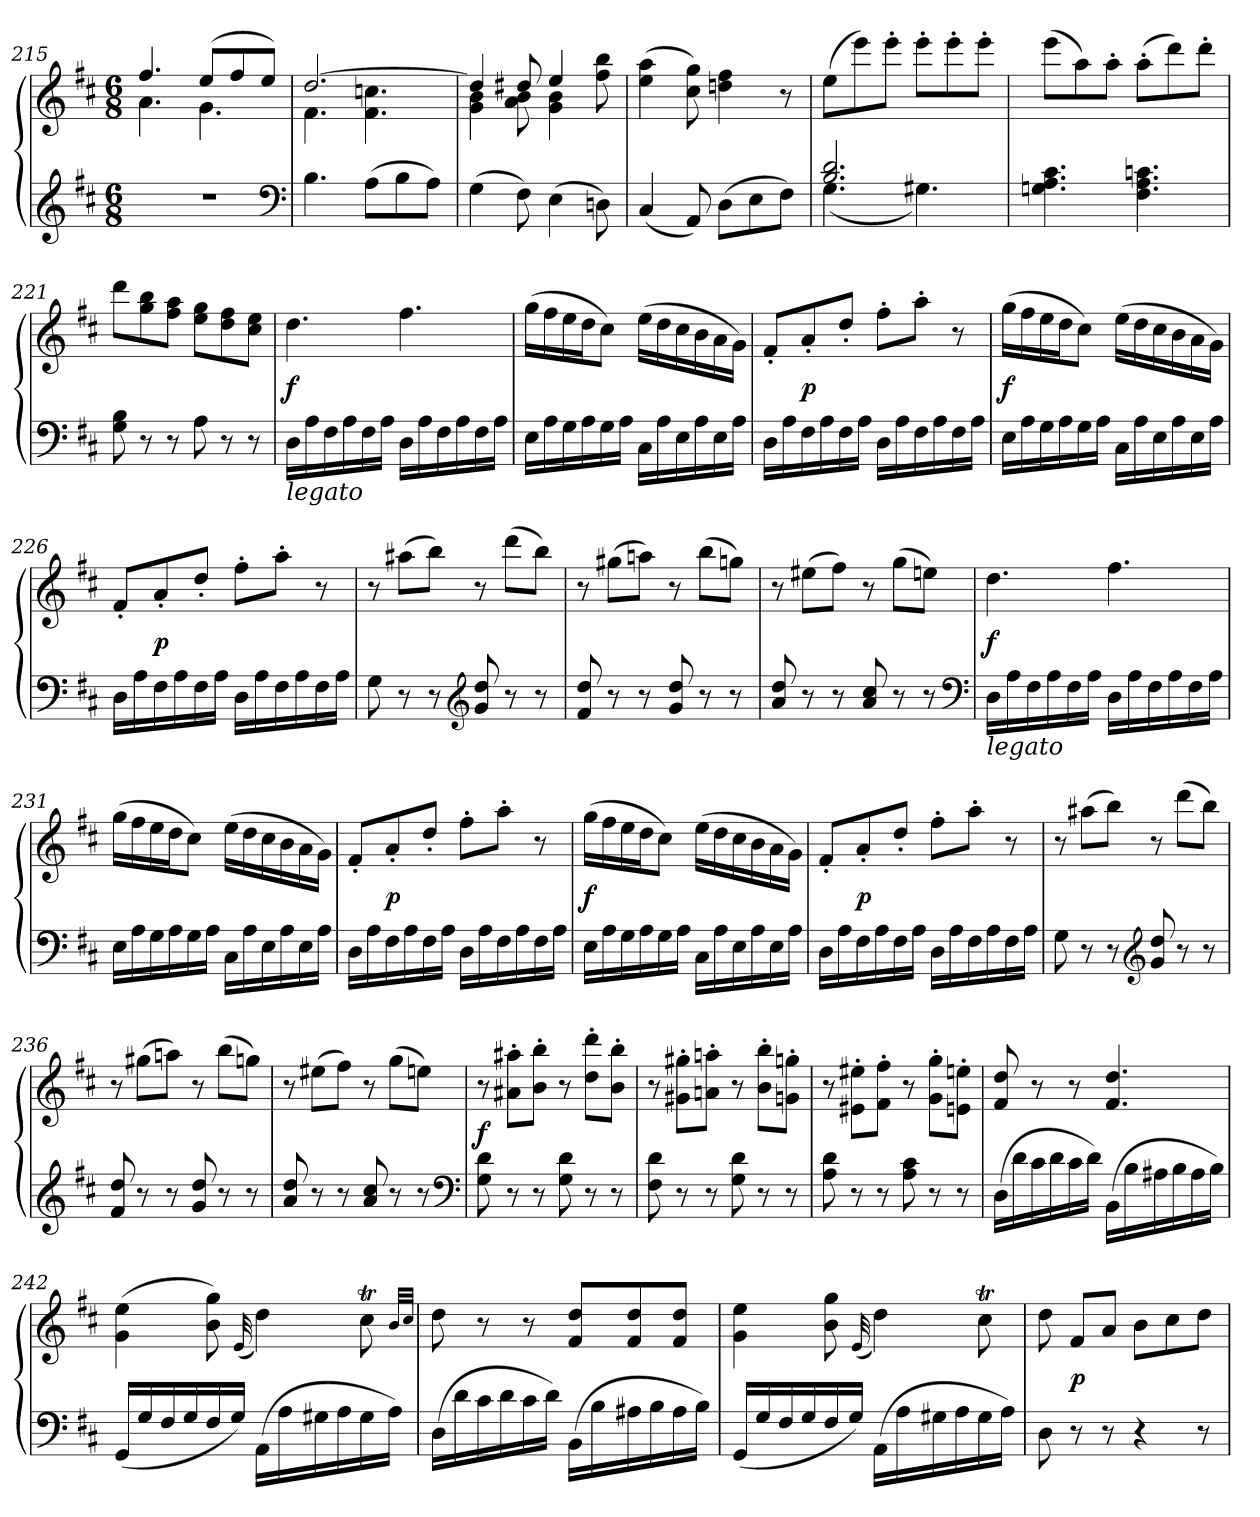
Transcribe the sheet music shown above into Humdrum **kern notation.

**kern	**kern	**dynam
*part1	*part1	*part1
*staff2	*staff1	*staff1/2
*clefG2	*clefG2	*
*k[f#c#]	*k[f#c#]	*
*D:	*D:	*
*M6/8	*M6/8	*
=215	=215	=215
*	*^	*
2.r	4.ff#	4.a	.
.	(8eeL	4.g	.
.	8ff#	.	.
.	8eeJ)	.	.
*clefF4	*	*	*
=216	=216	=216	=216
4.B	[2.dd	4.f#	.
(8AL	.	4.f# 4.ccn	.
8B	.	.	.
8AJ)	.	.	.
=217	=217	=217	=217
(4G	4dd]	4g 4b	.
8F#)	8dd#X	8a 8b	.
(4E	4ee	4g 4b	.
8Dn)	8ryy	8ff# 8bb	.
*	*v	*v	*
=218	=218	=218
(4C#	(4ee 4aa	.
8AA)	8cc# 8gg)	.
(8DL	4ddn 4ff#	.
8E	.	.
8F#J)	8r	.
=219	=219	=219
*^	*	*
2.B 2.d	(4.G	(8eeL	.
.	.	8eee)	.
.	.	8eee'J	.
.	4.G#X)	8eee'L	.
.	.	8eee'	.
.	.	8eee'J	.
*v	*v	*	*
=220	=220	=220
4.Gn 4.A 4.c#	(8eeeL	.
.	8aa)	.
.	8aa'J	.
4.F# 4.A 4.cn	(8aa'L	.
.	8ddd)	.
.	8ddd'J	.
=221	=221	=221
8G 8B	8dddL	.
8r	8gg 8bb	.
8r	8ff# 8aaJ	.
8A	8ee 8ggL	.
8r	8dd 8ff#	.
8r	8cc# 8eeJ	.
=222	=222	=222
!LO:TX:b:i:t=legato	!	!
16DLL	4.dd	f
16A	.	.
16F#	.	.
16A	.	.
16F#	.	.
16AJJ	.	.
16DLL	4.ff#	.
16A	.	.
16F#	.	.
16A	.	.
16F#	.	.
16AJJ	.	.
=223	=223	=223
16ELL	(16ggLL	.
16A	16ff#	.
16G	16ee	.
16A	16ddJ	.
16G	8cc#J)	.
16AJJ	.	.
16C#LL	(16eeLL	.
16A	16dd	.
16E	16cc#	.
16A	16b	.
16E	16a	.
16AJJ	16gJJ)	.
=224	=224	=224
16DLL	8f#'L	.
16A	.	.
16F#	8a'	p
16A	.	.
16F#	8dd'J	.
16AJJ	.	.
16DLL	8ff#'L	.
16A	.	.
16F#	8aa'J	.
16A	.	.
16F#	8r	.
16AJJ	.	.
=225	=225	=225
16ELL	(16ggLL	f
16A	16ff#	.
16G	16ee	.
16A	16ddJ	.
16G	8cc#J)	.
16AJJ	.	.
16C#LL	(16eeLL	.
16A	16dd	.
16E	16cc#	.
16A	16b	.
16E	16a	.
16AJJ	16gJJ)	.
=226	=226	=226
16DLL	8f#'L	.
16A	.	.
16F#	8a'	p
16A	.	.
16F#	8dd'J	.
16AJJ	.	.
16DLL	8ff#'L	.
16A	.	.
16F#	8aa'J	.
16A	.	.
16F#	8r	.
16AJJ	.	.
=227	=227	=227
8G	8r	.
8r	(8aa#XL	.
8r	8bbJ)	.
*clefG2	*	*
8g/ 8dd/	8r	.
8r	(8dddL	.
8r	8bbJ)	.
=228	=228	=228
8f# 8dd	8r	.
8r	(8gg#XL	.
8r	8aanJ)	.
8g/ 8dd/	8r	.
8r	(8bbL	.
8r	8ggnJ)	.
=229	=229	=229
8a/ 8dd/	8r	.
8r	(8ee#XL	.
8r	8ff#J)	.
8a/ 8cc#/	8r	.
8r	(8ggL	.
8r	8eenJ)	.
*clefF4	*	*
=230	=230	=230
!LO:TX:b:i:t=legato	!	!
16DLL	4.dd	f
16A	.	.
16F#	.	.
16A	.	.
16F#	.	.
16AJJ	.	.
16DLL	4.ff#	.
16A	.	.
16F#	.	.
16A	.	.
16F#	.	.
16AJJ	.	.
=231	=231	=231
16ELL	(16ggLL	.
16A	16ff#	.
16G	16ee	.
16A	16ddJ	.
16G	8cc#J)	.
16AJJ	.	.
16C#LL	(16eeLL	.
16A	16dd	.
16E	16cc#	.
16A	16b	.
16E	16a	.
16AJJ	16gJJ)	.
=232	=232	=232
16DLL	8f#'L	.
16A	.	.
16F#	8a'	p
16A	.	.
16F#	8dd'J	.
16AJJ	.	.
16DLL	8ff#'L	.
16A	.	.
16F#	8aa'J	.
16A	.	.
16F#	8r	.
16AJJ	.	.
=233	=233	=233
16ELL	(16ggLL	f
16A	16ff#	.
16G	16ee	.
16A	16ddJ	.
16G	8cc#J)	.
16AJJ	.	.
16C#LL	(16eeLL	.
16A	16dd	.
16E	16cc#	.
16A	16b	.
16E	16a	.
16AJJ	16gJJ)	.
=234	=234	=234
16DLL	8f#'L	.
16A	.	.
16F#	8a'	p
16A	.	.
16F#	8dd'J	.
16AJJ	.	.
16DLL	8ff#'L	.
16A	.	.
16F#	8aa'J	.
16A	.	.
16F#	8r	.
16AJJ	.	.
=235	=235	=235
8G	8r	.
8r	(8aa#XL	.
8r	8bbJ)	.
*clefG2	*	*
8g/ 8dd/	8r	.
8r	(8dddL	.
8r	8bbJ)	.
=236	=236	=236
8f# 8dd	8r	.
8r	(8gg#XL	.
8r	8aanJ)	.
8g/ 8dd/	8r	.
8r	(8bbL	.
8r	8ggnJ)	.
=237	=237	=237
8a/ 8dd/	8r	.
8r	(8ee#XL	.
8r	8ff#J)	.
8a/ 8cc#/	8r	.
8r	(8ggL	.
8r	8eenJ)	.
*clefF4	*	*
=238	=238	=238
8G 8d	8r	f
8r	8a#X' 8aa#X'L	.
8r	8b' 8bb'J	.
8G 8d	8r	.
8r	8dd' 8ddd'L	.
8r	8b' 8bb'J	.
=239	=239	=239
8F# 8d	8r	.
8r	8g#X' 8gg#X'L	.
8r	8an' 8aan'J	.
8G 8d	8r	.
8r	8b' 8bb'L	.
8r	8gn' 8ggn'J	.
=240	=240	=240
8A 8d	8r	.
8r	8e#X'\ 8ee#X'\L	.
8r	8f#'\ 8ff#'\J	.
8A 8c#	8r	.
8r	8g'\ 8gg'\L	.
8r	8en'\ 8een'\J	.
=241	=241	=241
(16DLL	8f# 8dd	.
16d	.	.
16c#	8r	.
16d	.	.
16c#	8r	.
16dJJ)	.	.
(16BBLL	4.f# 4.dd	.
16B	.	.
16A#X	.	.
16B	.	.
16A#	.	.
16BJJ)	.	.
=242	=242	=242
(16GGLL	(4g 4ee	.
16G	.	.
16F#	.	.
16G	.	.
16F#	8b 8gg)	.
16GJJ)	.	.
.	(32qqe/	.
(16AALL	4dd)	.
16A	.	.
16G#X	.	.
16A	.	.
16G#	8cc#t	.
16AJJ)	.	.
.	32qqb/LLL	.
.	32qqcc#/JJJ	.
=243	=243	=243
(16DLL	8dd	.
16d	.	.
16c#	8r	.
16d	.	.
16c#	8r	.
16dJJ)	.	.
(16BBLL	8f# 8ddL	.
16B	.	.
16A#X	8f# 8dd	.
16B	.	.
16A#	8f# 8ddJ	.
16BJJ)	.	.
=244	=244	=244
(16GGLL	4g 4ee	.
16G	.	.
16F#	.	.
16G	.	.
16F#	8b 8gg	.
16GJJ)	.	.
.	(32qqe/	.
(16AALL	4dd)	.
16A	.	.
16G#X	.	.
16A	.	.
16G#	8cc#t	.
16AJJ)	.	.
=245	=245	=245
8D	8dd	.
8r	8f#L	p
8r	8aJ	.
4r	8bL	.
.	8cc#	.
8r	8ddJ	.
=	=	=
*-	*-	*-
